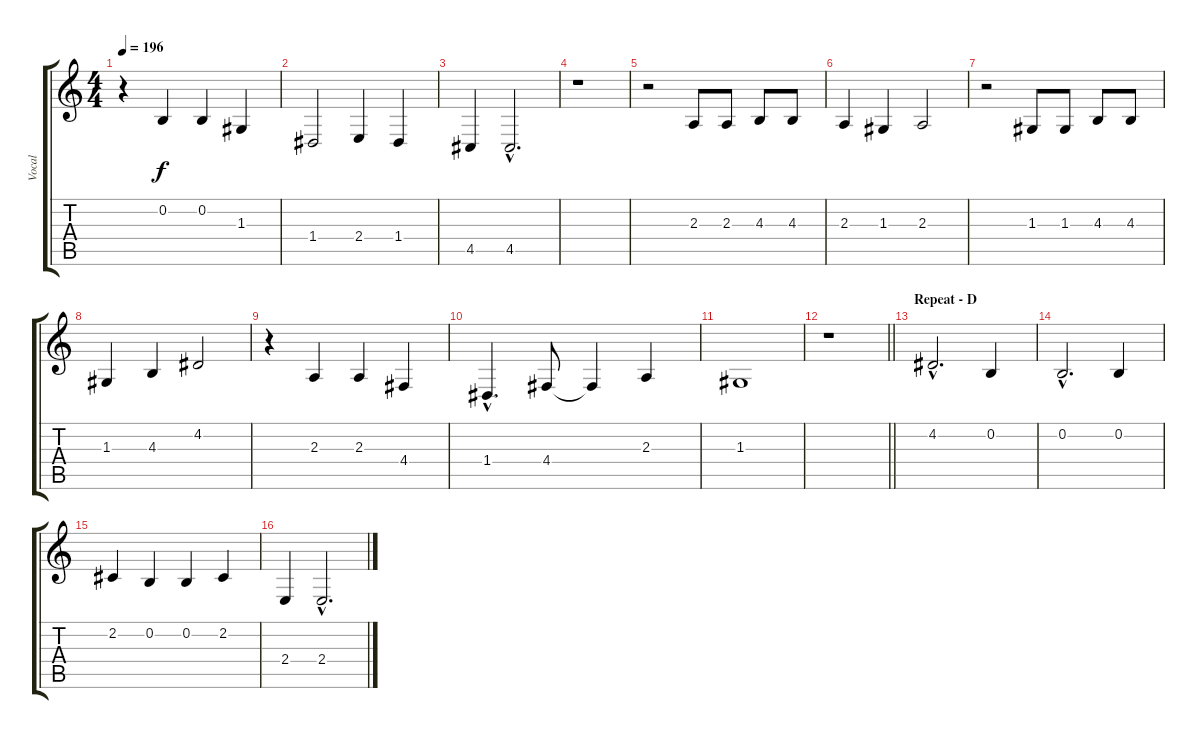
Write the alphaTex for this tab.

\track ("Vocal" "Vocal") {instrument baritonesax}
\staff {score tabs}
\tuning (E4 B3 G3 D3 A2 E2) {hide}
\ts (4 4)
\tempo 196
\clef g2
\ks c
r.4{dy f} 0.2.4 0.2.4 1.3.4 |
1.4.2 2.4.4 1.4.4 |
4.5.4 4.5{hac}.2{d} |
r.1 |
r.2 2.3.8 2.3.8 4.3.8 4.3.8 |
2.3.4 1.3.4 2.3.2 |
r.2 1.3.8 1.3.8 4.3.8 4.3.8 |
1.3.4 4.3.4 4.2.2 |
r.4 2.3.4 2.3.4 4.4.4 |
1.4{hac}.4{d} 4.4.8 4.4{t}.4 2.3.4 |
1.3.1 |
\barLineRight lightlight
r.1 |
\section ("" "Repeat - D")
4.2{hac}.2{d} 0.2.4 |
0.2{hac}.2{d} 0.2.4 |
2.2.4 0.2.4 0.2.4 2.2.4 |
2.4.4 2.4{hac}.2{d}
